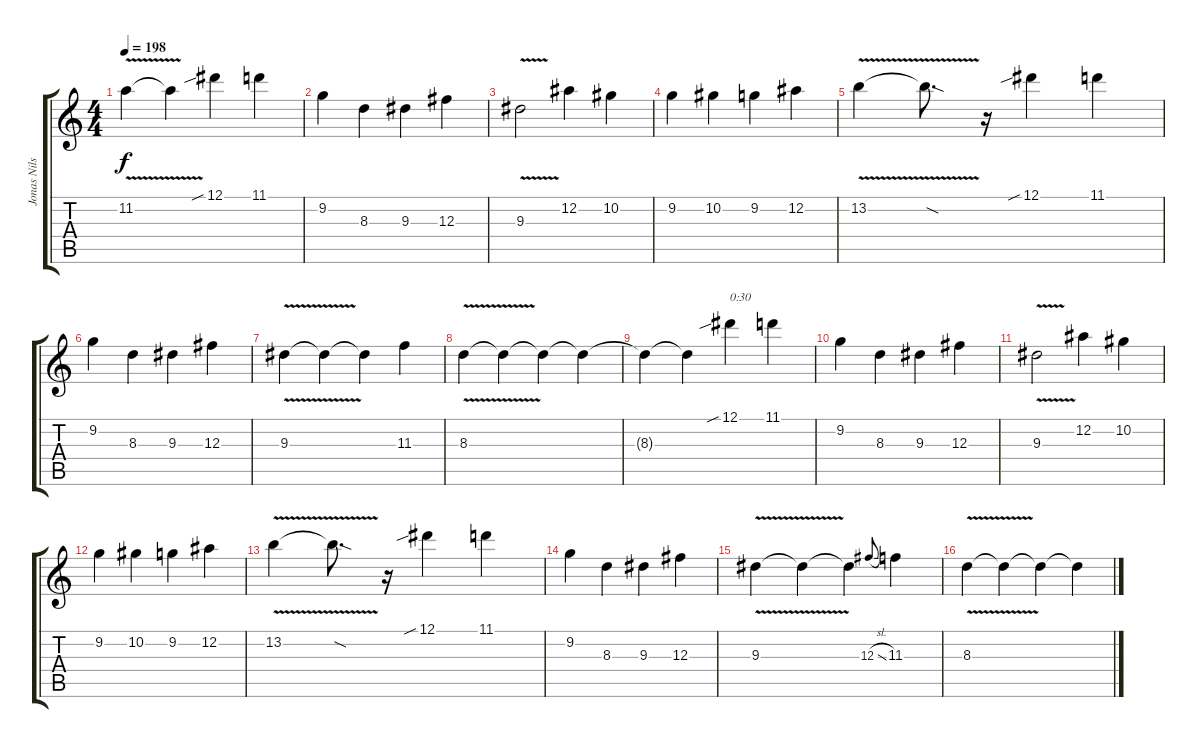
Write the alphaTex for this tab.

\track ("Jonas Nilsson       (Lead Guitar)" "Jonas Nils") {instrument distortionguitar}
\staff {score tabs}
\tuning (Eb4 Bb3 Gb3 Db3 Ab2 Eb2) {hide}
\ts (4 4)
\tempo 198
\clef g2
\ks c
11.2{v}.4{dy f} 11.2{t}.4 12.1{sib}.4 11.1.4 |
9.2.4 8.3.4 9.3.4 12.3.4 |
9.3{v}.2 12.2.4 10.2.4 |
9.2.4 10.2.4 9.2.4 12.2.4 |
13.2{v}.4 13.2{sod t}.8{d} r.16 12.1{sib}.4 11.1.4 |
9.2.4 8.3.4 9.3.4 12.3.4 |
9.3{v}.4 9.3{t}.4 9.3{t}.4 11.3.4 |
8.3{v}.4 8.3{t}.4 8.3{t}.4 8.3{t}.4 |
8.3{t}.4 8.3{t}.4 12.1{sib}.4{txt "0:30"} 11.1.4 |
9.2.4 8.3.4 9.3.4 12.3.4 |
9.3{v}.2 12.2.4 10.2.4 |
9.2.4 10.2.4 9.2.4 12.2.4 |
13.2{v}.4 13.2{sod t}.8{d} r.16 12.1{sib}.4 11.1.4 |
9.2.4 8.3.4 9.3.4 12.3.4 |
9.3{v}.4 9.3{t}.4 9.3{t}.4 12.3{sl}.8{gr onbeat} 11.3.4 |
8.3{v}.4 8.3{t}.4 8.3{t}.4 8.3{t}.4
